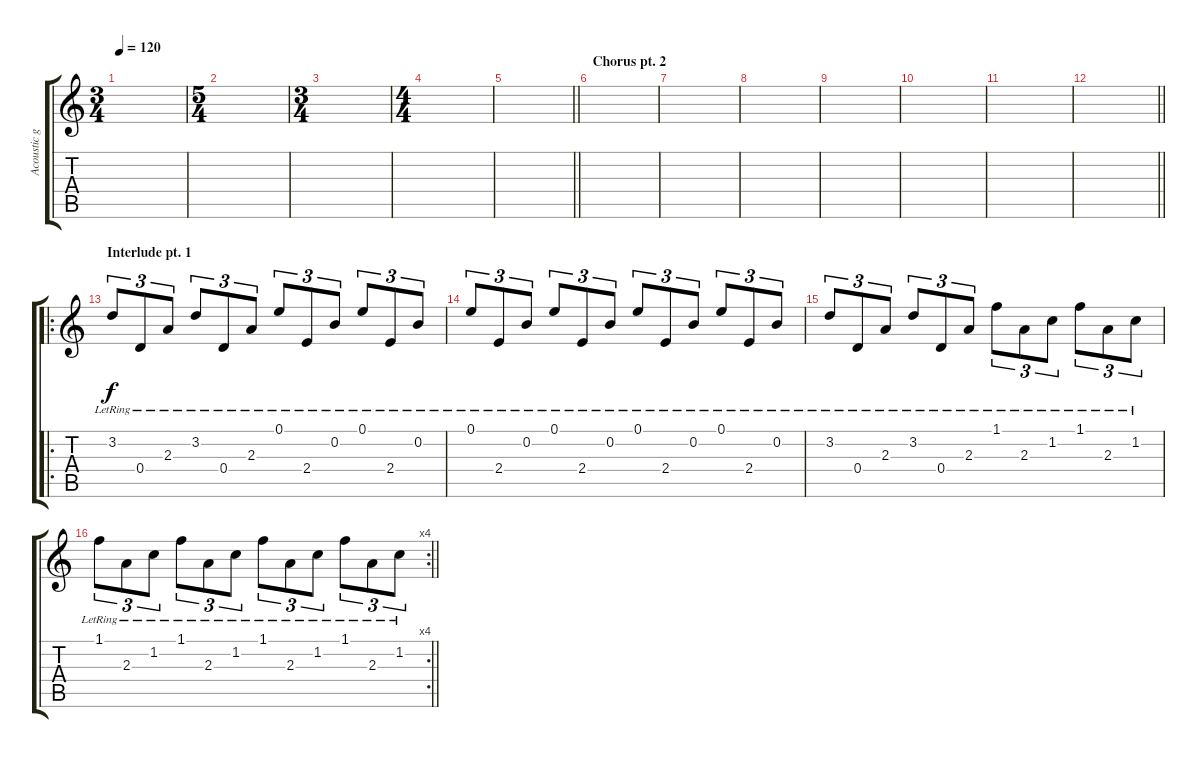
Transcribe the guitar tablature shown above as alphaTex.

\track ("Acoustic guitar" "Acoustic g") {instrument acousticguitarsteel}
\staff {score tabs}
\tuning (E4 B3 G3 D3 A2 D2) {hide}
\ts (3 4)
\tempo 120
\clef g2
\ks c
|
\ts (5 4)
|
\ts (3 4)
|
\ts (4 4)
|
\barLineRight lightlight
|
\section ("" "Chorus pt. 2")
|
|
|
|
|
|
\barLineRight lightlight
|
\ro
\section ("" "Interlude pt. 1")
3.2{lr}.8{tu (3 2)} 0.4{lr}.8{tu (3 2)} 2.3{lr}.8{tu (3 2)} 3.2{lr}.8{tu (3 2)} 0.4{lr}.8{tu (3 2)} 2.3{lr}.8{tu (3 2)} 0.1{lr}.8{tu (3 2)} 2.4{lr}.8{tu (3 2)} 0.2{lr}.8{tu (3 2)} 0.1{lr}.8{tu (3 2)} 2.4{lr}.8{tu (3 2)} 0.2{lr}.8{tu (3 2)} |
0.1{lr}.8{tu (3 2)} 2.4{lr}.8{tu (3 2)} 0.2{lr}.8{tu (3 2)} 0.1{lr}.8{tu (3 2)} 2.4{lr}.8{tu (3 2)} 0.2{lr}.8{tu (3 2)} 0.1{lr}.8{tu (3 2)} 2.4{lr}.8{tu (3 2)} 0.2{lr}.8{tu (3 2)} 0.1{lr}.8{tu (3 2)} 2.4{lr}.8{tu (3 2)} 0.2{lr}.8{tu (3 2)} |
3.2{lr}.8{tu (3 2)} 0.4{lr}.8{tu (3 2)} 2.3{lr}.8{tu (3 2)} 3.2{lr}.8{tu (3 2)} 0.4{lr}.8{tu (3 2)} 2.3{lr}.8{tu (3 2)} 1.1{lr}.8{tu (3 2)} 2.3{lr}.8{tu (3 2)} 1.2{lr}.8{tu (3 2)} 1.1{lr}.8{tu (3 2)} 2.3{lr}.8{tu (3 2)} 1.2{lr}.8{tu (3 2)} |
\rc 4
\barLineRight lightlight
1.1{lr}.8{tu (3 2)} 2.3{lr}.8{tu (3 2)} 1.2{lr}.8{tu (3 2)} 1.1{lr}.8{tu (3 2)} 2.3{lr}.8{tu (3 2)} 1.2{lr}.8{tu (3 2)} 1.1{lr}.8{tu (3 2)} 2.3{lr}.8{tu (3 2)} 1.2{lr}.8{tu (3 2)} 1.1{lr}.8{tu (3 2)} 2.3{lr}.8{tu (3 2)} 1.2{lr}.8{tu (3 2)}
